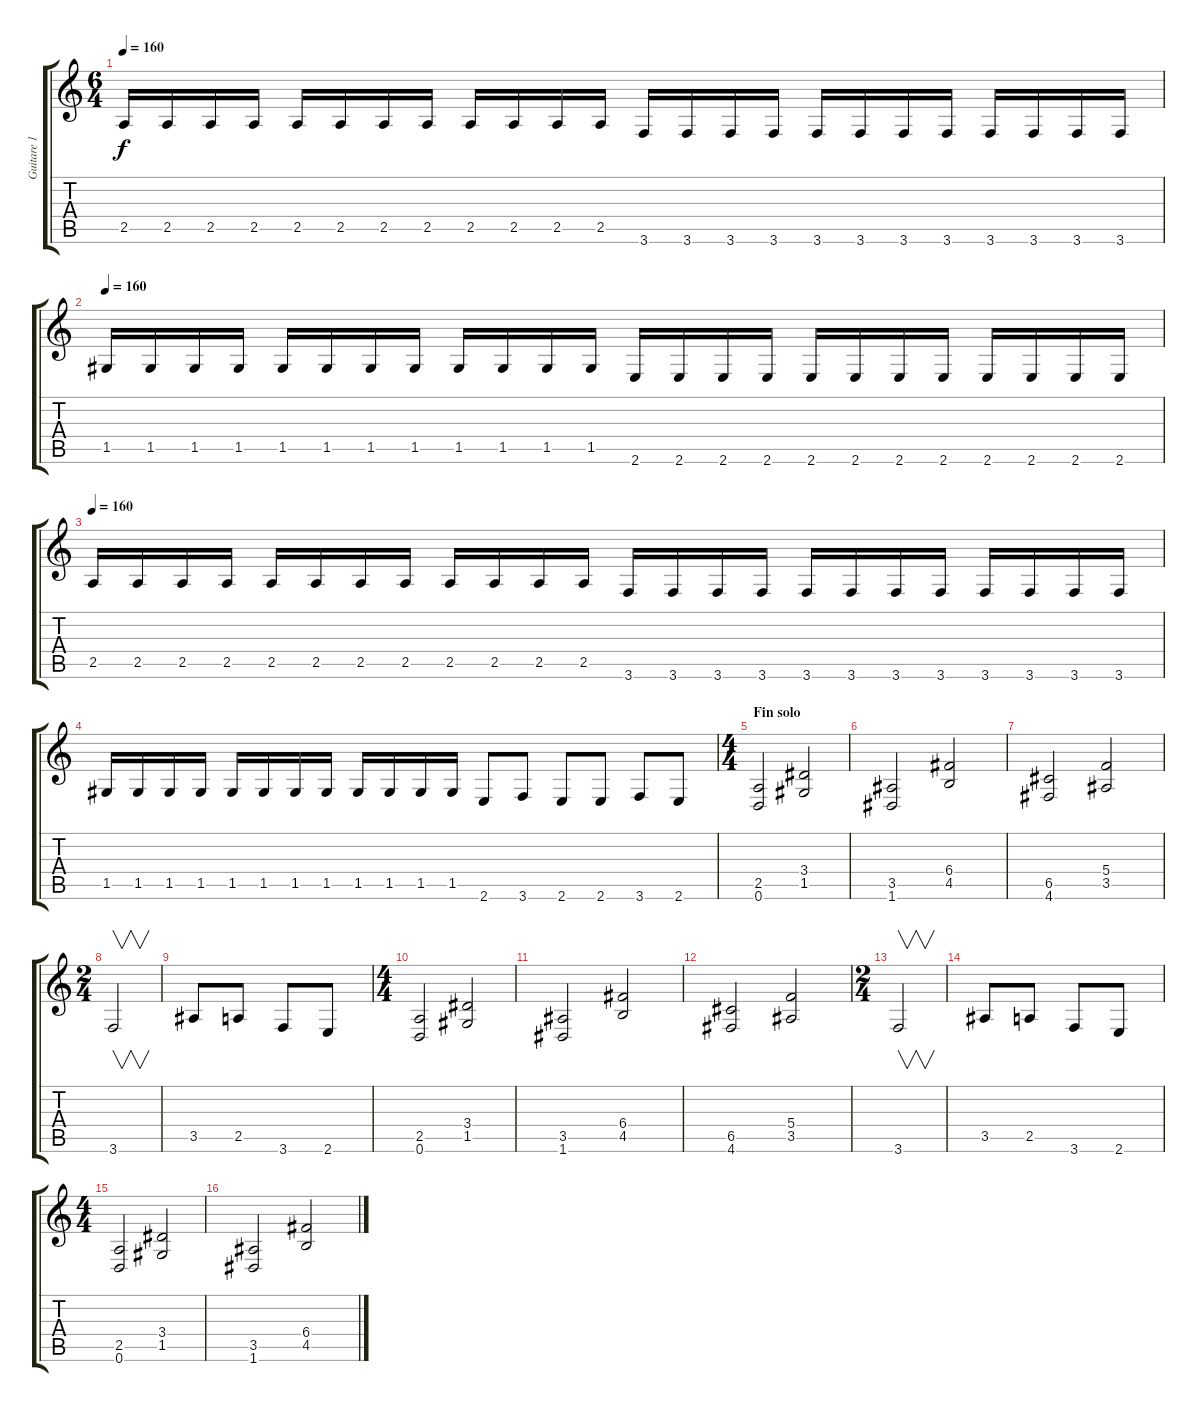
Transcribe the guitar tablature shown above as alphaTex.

\track ("Guitare 1" "Guitare 1") {instrument distortionguitar}
\staff {score tabs}
\tuning (D4 A3 F3 C3 G2 D2) {hide}
\ts (6 4)
\tempo 160
\clef g2
\ks c
2.5.16{dy f} 2.5.16 2.5.16 2.5.16 2.5.16 2.5.16 2.5.16 2.5.16 2.5.16 2.5.16 2.5.16 2.5.16 3.6.16 3.6.16 3.6.16 3.6.16 3.6.16 3.6.16 3.6.16 3.6.16 3.6.16 3.6.16 3.6.16 3.6.16 |
\tempo 160
1.5.16 1.5.16 1.5.16 1.5.16 1.5.16 1.5.16 1.5.16 1.5.16 1.5.16 1.5.16 1.5.16 1.5.16 2.6.16 2.6.16 2.6.16 2.6.16 2.6.16 2.6.16 2.6.16 2.6.16 2.6.16 2.6.16 2.6.16 2.6.16 |
\tempo 160
2.5.16 2.5.16 2.5.16 2.5.16 2.5.16 2.5.16 2.5.16 2.5.16 2.5.16 2.5.16 2.5.16 2.5.16 3.6.16 3.6.16 3.6.16 3.6.16 3.6.16 3.6.16 3.6.16 3.6.16 3.6.16 3.6.16 3.6.16 3.6.16 |
1.5.16 1.5.16 1.5.16 1.5.16 1.5.16 1.5.16 1.5.16 1.5.16 1.5.16 1.5.16 1.5.16 1.5.16 2.6.8 3.6.8 2.6.8 2.6.8 3.6.8 2.6.8 |
\ts (4 4)
\section ("" "Fin solo")
(2.5 0.6).2 (3.4 1.5).2 |
(3.5 1.6).2 (6.4 4.5).2 |
(6.5 4.6).2 (5.4 3.5).2 |
\ts (2 4)
3.6.2{v} |
3.5.8 2.5.8 3.6.8 2.6.8 |
\ts (4 4)
(2.5 0.6).2 (3.4 1.5).2 |
(3.5 1.6).2 (6.4 4.5).2 |
(6.5 4.6).2 (5.4 3.5).2 |
\ts (2 4)
3.6.2{v} |
3.5.8 2.5.8 3.6.8 2.6.8 |
\ts (4 4)
(2.5 0.6).2 (3.4 1.5).2 |
(3.5 1.6).2 (6.4 4.5).2
